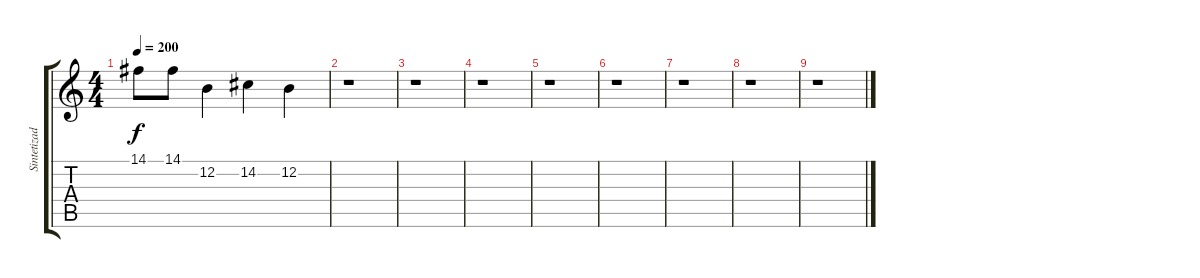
\track ("Sintetizador 1" "Sintetizad") {instrument stringensemble1}
\staff {score tabs}
\tuning (E4 B3 G3 D3 A2 E2) {hide}
\ts (4 4)
\tempo 200
\clef g2
\ks c
14.1{t}.8{dy f} 14.1.8 12.2.4 14.2.4 12.2.4 |
r.1 |
r.1 |
r.1 |
r.1 |
r.1 |
r.1 |
r.1 |
r.1
